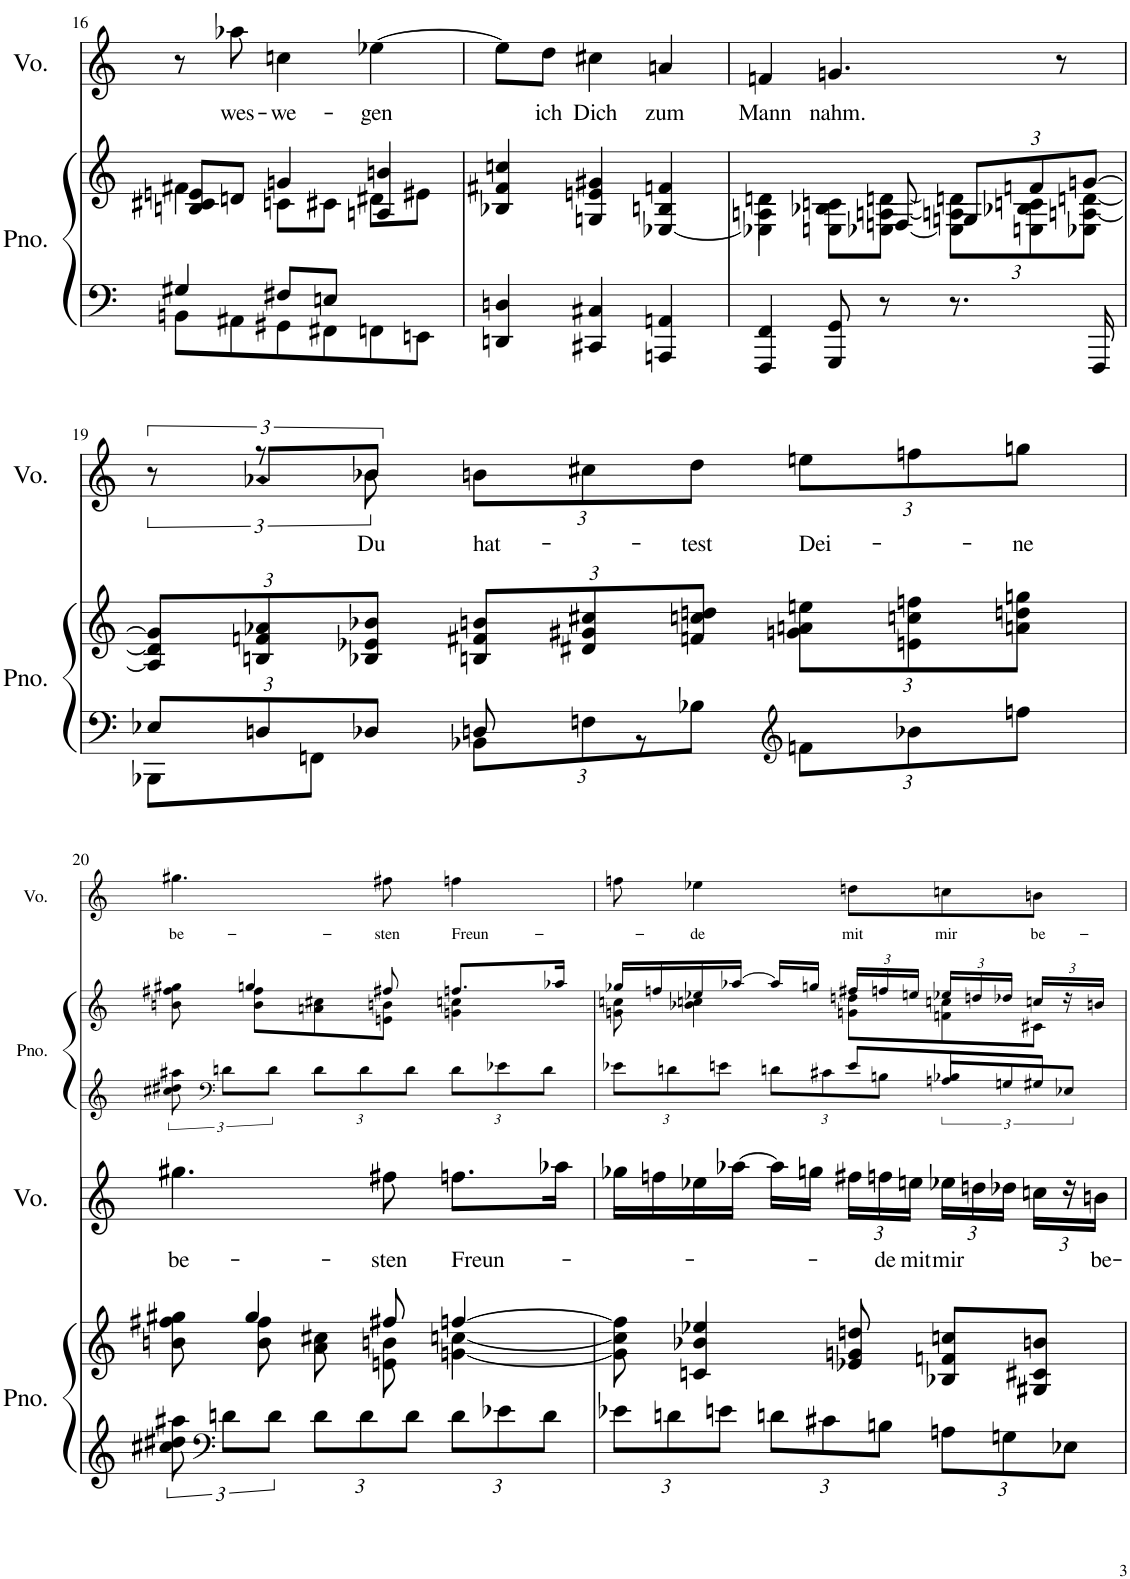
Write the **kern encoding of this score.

**kern	**kern	**kern	**text	**kern	**kern	**kern	**text
*part4	*part4	*part3	*part3	*part2	*part2	*part1	*part1
*staff6	*staff5	*staff4	*staff4	*staff3	*staff2	*staff1	*staff1
*I"Piano	*	*I"Voz	*	*I"Piano	*	*I"Voz	*
*I'Pno.	*	*I'Vo.	*	*I'Pno.	*	*I'Vo.	*
!!LO:PB:g=z
*clefF4	*clefG2	*clefG2	*	*clefF4	*clefG2	*clefG2	*
*k[]	*k[]	*k[]	*	*k[]	*k[]	*k[]	*
*M3/4	*M3/4	*M3/4	*	*M3/4	*M3/4	*M3/4	*
=16	=16	=16	=16	=16	=16	=16	=16
*^	*^	*	*	*	*	*	*
4G#X/	8BBn\L	4f#X\	8Bn/ 8c#X/ 8en/L	8r	.	2.r	2.r	2.r	.
!	!	!	!	!	!LO:LY:b	!	!	!	!
.	8AA#X\	.	8dn/J	8aa-X\	wes-	.	.	.	.
!	!	!	!	!	!LO:LY:b	!	!	!	!
8F#X/L	8GG#X\	4gn/	8cn\L	4ccn\	-we-	.	.	.	.
8En/J	8FF#X\	.	8c#X\J	.	.	.	.	.	.
!	!	!	!	!	!LO:LY:b	!	!	!	!
4ryy	8FFn\	4An/ 4bn/	8d#X\L	[4ee-X\	-gen	.	.	.	.
.	8EEn\J	.	8e#X\J	.	.	.	.	.	.
*v	*v	*	*	*	*	*	*	*	*
*	*v	*v	*	*	*	*	*	*
=17	=17	=17	=17	=17	=17	=17	=17
4DDn/ 4Dn/	4B-X/ 4f#X/ 4ccn/	8ee-\L]	.	2.r	2.r	2.r	.
!	!	!	!LO:LY:b	!	!	!	!
.	.	8dd\J	ich	.	.	.	.
!	!	!	!LO:LY:b	!	!	!	!
4CC#X/ 4C#X/	4Gn/ 4en/ 4g#X/	4cc#X\	Dich	.	.	.	.
!	!	!	!LO:LY:b	!	!	!	!
4AAAn/ 4AAn/	[4E-X/ 4Bn/ 4fn/	4an/	zum	.	.	.	.
=18	=18	=18	=18	=18	=18	=18	=18
*	*^	*	*	*	*	*	*
!	!	!	!	!LO:LY:b	!	!	!	!
4FFF/ 4FF/	4An\ 4dn\	4E-X\]	4fn/	Mann	2.r	2.r	2.r	.
!	!	!	!	!LO:LY:b	!	!	!	!
8GGG/ 8GG/	8En\ 8B-X\ 8cn\L	8ryy	4.gn/	nahm.	.	.	.	.
8r	[8E-X\ [8An\ [8dn\J	8Fn/	.	.	.	.	.	.
*	*Xbrackettup	*	*	*	*	*	*	*
8.r	12E-\] 12An\] 12dn\]L	12Gn/L	.	.	.	.	.	.
.	12En\ 12B-X\ 12cn\	12fn/	.	.	.	.	.	.
.	.	.	8r	.	.	.	.	.
.	12E-X\ [12An\ [12dn\J	[12gn/J	.	.	.	.	.	.
16FFF/	.	.	.	.	.	.	.	.
*	*v	*v	*	*	*	*	*	*
!!LO:LB:g=z
=19	=19	=19	=19	=19	=19	=19	=19
*Xbrackettup	*	*	*	*	*	*	*
*^	*	*^	*	*	*	*	*
12E-X/L	8BBB-X\L	12A/] 12d/] 12g/]L	12r	12ryy	.	2.r	2.r	2.r	.
12Dn/	.	12Bn/ 12fn/ 12a-X/	12r	12a-X/L	.	.	.	.	.
.	8FFn\J	.	.	.	.	.	.	.	.
!	!	!	!	!	!LO:LY:b	!	!	!	!
12D-X/J	.	12B-X/ 12e-X/ 12b-X/J	12b-X\	12b-/J	Du	.	.	.	.
*	*	*	*Xbrackettup	*	*	*	*	*	*
!	!	!	!	!	!LO:LY:b	!	!	!	!
12BB-X\L	8Dn/	12Bn/ 12f#X/ 12bn/L	12bn\L	2ryy	hat-	.	.	.	.
12Fn\	.	12d#X/ 12g#X/ 12cc#X/	12cc#X\	.	.	.	.	.	.
.	8r	.	.	.	.	.	.	.	.
!	!	!	!	!	!LO:LY:b	!	!	!	!
12B-X\J	.	12fn/ 12ccn/ 12ddn/J	12dd\J	.	-test	.	.	.	.
*clefG2	*	*	*	*	*	*	*	*	*
!	!	!	!	!	!LO:LY:b	!	!	!	!
12fn\L	4ryy	12gn\ 12an\ 12een\L	12een\L	.	Dei-	.	.	.	.
12b-X\	.	12en\ 12ccn\ 12ffn\	12ffn\	.	.	.	.	.	.
!	!	!	!	!	!LO:LY:b	!	!	!	!
12ffn\J	.	12an\ 12ddn\ 12ggn\J	12ggn\J	.	-ne	.	.	.	.
*v	*v	*	*v	*v	*	*	*	*	*
!!LO:LB:g=z
=20	=20	=20	=20	=20	=20	=20	=20
*	*	*	*	*clefG2	*	*	*
*brackettup	*	*	*	*	*	*	*
*	*^	*	*	*	*	*	*
!	!	!	!	!LO:LY:b	!	!	!	!LO:LY:b
*	*	*	*	*	*	*^	*	*
12cc#X\ 12dd#X\ 12aa#X\	8ryy	8bn\ 8ff#X\ 8gg#X\	4.gg#X\	be-	12cc#X\ 12dd#X\ 12aa#X\	8bn\ 8ff#X\ 8gg#X\	8ryy	4.gg#X\	be-
*clefF4	*	*	*	*	*clefF4	*	*	*	*
12dn\L	.	.	.	.	12dn\L	.	.	.	.
.	4gg#/	8b\ 8ff#\	.	.	.	4ggn/	8b\ 8ff#\L	.	.
12d\J	.	.	.	.	12d\J	.	.	.	.
*Xbrackettup	*	*	*	*	*Xbrackettup	*	*	*	*
12d\L	.	8a\ 8cc#X\	.	.	12d\L	.	8an\ 8cc#X\	.	.
12d\	.	.	.	.	12d\	.	.	.	.
!	!	!	!	!LO:LY:b	!	!	!	!	!LO:LY:b
.	8ff#X/	8en\ 8bn\	8ff#X\	-sten	.	8ff#X/	8en\ 8bn\J	8ff#X\	-sten
12d\J	.	.	.	.	12d\J	.	.	.	.
!	!	!	!	!LO:LY:b	!	!	!	!	!LO:LY:b
12d\L	[4ffn/	[4gn\ [4ccn\	8.ffn\L	Freun-	12d\L	8.ffn/L	4gn\ 4ccn\	4ffn\	Freun-
12e-X\	.	.	.	.	12e-X\	.	.	.	.
12d\J	.	.	.	.	12d\J	.	.	.	.
.	.	.	16aa-X\Jk	.	.	16aa-X/Jk	.	.	.
*	*v	*v	*	*	*	*	*	*	*
=21	=21	=21	=21	=21	=21	=21	=21	=21
*	*	*	*	*^	*	*	*	*
12e-X\L	8g\] 8cc\] 8ff\]	16gg-X\LL	.	12e-X\L	4.ryy	16gg-X/LL	8gn\ 8ccn\	8ffn\	.
.	.	16ffn\	.	.	.	16ffn/	.	.	.
12dn\	.	.	.	12dn\	.	.	.	.	.
!	!	!	!	!	!	!	!	!	!LO:LY:b
.	4cn/ 4b-X/ 4ee-X/	16ee-X\	.	.	.	16ee-X/	4b-X\ 4ccn\	4ee-X\	-de
12en\J	.	.	.	12en\J	.	.	.	.	.
.	.	[16aa-X\JJ	.	.	.	[16aa-X/JJ	.	.	.
12dn\L	.	16aa-\LL]	.	12dn\L	.	16aa-/LL]	.	.	.
.	.	16ggn\JJ	.	.	.	16ggn/JJ	.	.	.
12c#X\	.	.	.	12c#X\	.	.	.	.	.
*	*	*	*	*	*	*Xbrackettup	*	*	*
!	!	!	!	!	!	!	!	!	!LO:LY:b
.	8e-X/ 8gn/ 8ddn/	24ff#X\LL	.	.	8e/L	24ff#X/LL	8gn\ 8ddn\L	8ddn\L	mit
!	!	!	!LO:LY:b	!	!	!	!	!	!
12Bn\J	.	24ffn\	-de	12Bn\J	.	24ffn/	.	.	.
!	!	!	!LO:LY:b	!	!	!	!	!	!
.	.	24een\JJ	mit	.	.	24een/JJ	.	.	.
!	!	!	!LO:LY:b	!	!	!	!	!	!
*	*	*	*	*brackettup	*	*	*	*	*
!	!	!	!	!	!	!	!	!	!LO:LY:b
12An\L	8B-X/ 8fn/ 8ccn/L	24ee-X\LL	mir	12An/L	8B-X/	24ee-X/LL	8fn\ 8ccn\	8ccn\	mir
.	.	24ddn\	.	.	.	24ddn/	.	.	.
12Gn\	.	24dd-X\JJ	.	12Gn/	.	24dd-X/JJ	.	.	.
!	!	!	!	!	!	!	!	!	!LO:LY:b
.	8G#X/ 8c#X/ 8bn/J	24ccn\LL	.	.	8G#X/J	24ccn/LL	8c#X\J	8bn\J	be-
12E-X\J	.	24r	.	12E-X/J	.	24r	.	.	.
!	!	!	!LO:LY:b	!	!	!	!	!	!
.	.	24bn\JJ	be-	.	.	24bn/JJ	.	.	.
*	*	*	*	*v	*v	*	*	*	*
*	*	*	*	*	*v	*v	*	*
=	=	=	=	=	=	=	=
*-	*-	*-	*-	*-	*-	*-	*-
